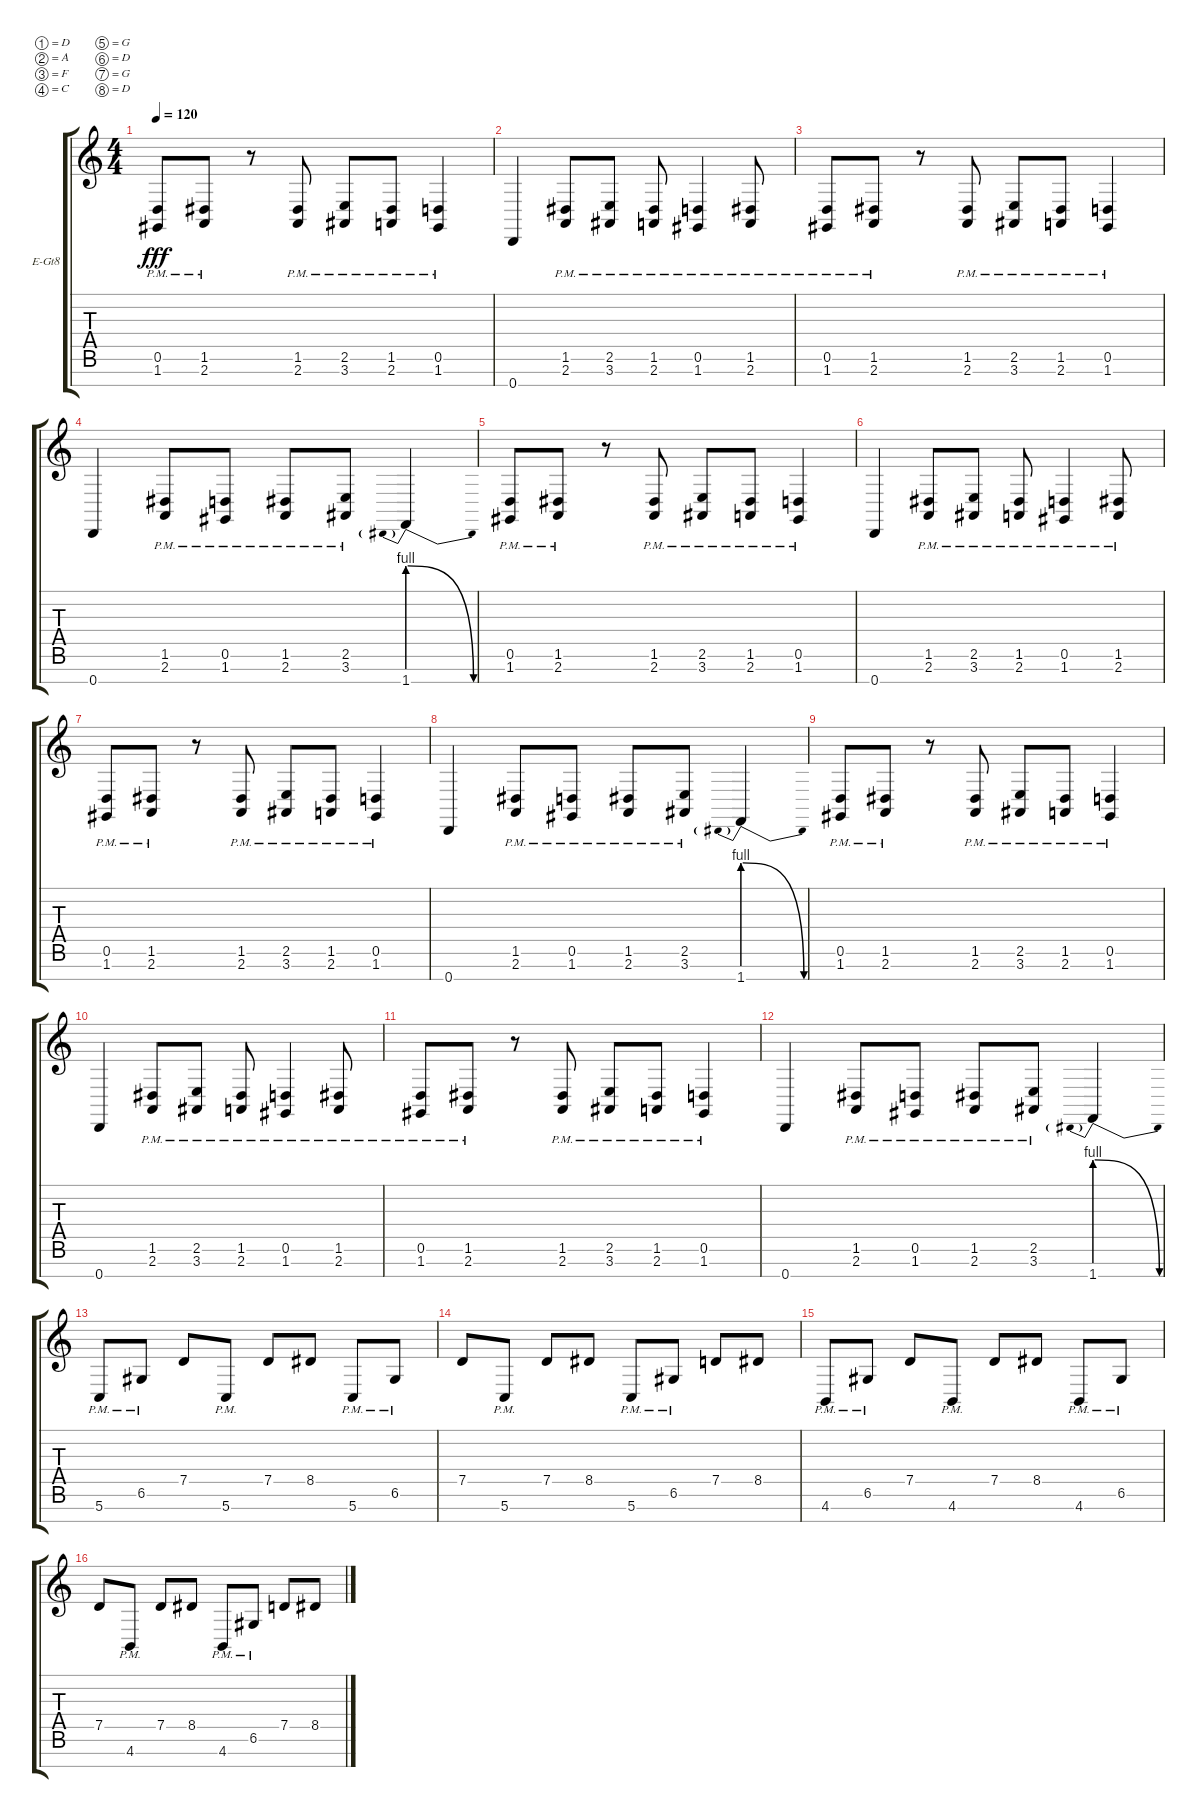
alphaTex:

\bracketExtendMode groupsimilarinstruments
\firstSystemTrackNameOrientation horizontal
\otherSystemsTrackNameOrientation horizontal
\track ("Sam" "E-Gt8") {instrument overdrivenguitar}
\staff {score tabs}
\tuning (D4 A3 F3 C3 G2 D2 G1 D1)
\ts (4 4)
\tempo 120
\clef g2
\ks c
(1.7{pm} 0.6{pm}).8{dy fff} (2.7{pm} 1.6{pm}).8 r.8 (2.7{pm} 1.6{pm}).8 (3.7{pm} 2.6{pm}).8 (2.7{pm} 1.6{pm}).8 (1.7{pm} 0.6{pm}).4 |
0.8.4 (2.7{pm} 1.6{pm}).8 (3.7{pm} 2.6{pm}).8 (2.7{pm} 1.6{pm}).8 (1.7{pm} 0.6{pm}).4 (2.7{pm} 1.6{pm}).8 |
(1.7{pm} 0.6{pm}).8 (2.7{pm} 1.6{pm}).8 r.8 (2.7{pm} 1.6{pm}).8 (3.7{pm} 2.6{pm}).8 (2.7{pm} 1.6{pm}).8 (1.7{pm} 0.6{pm}).4 |
0.8.4 (2.7{pm} 1.6{pm}).8 (1.7{pm} 0.6{pm}).8 (2.7{pm} 1.6{pm}).8 (3.7{pm} 2.6{pm}).8 1.8{be (prebendrelease 0 4 59.4 0)}.4 |
(1.7{pm} 0.6{pm}).8 (2.7{pm} 1.6{pm}).8 r.8 (2.7{pm} 1.6{pm}).8 (3.7{pm} 2.6{pm}).8 (2.7{pm} 1.6{pm}).8 (1.7{pm} 0.6{pm}).4 |
0.8.4 (2.7{pm} 1.6{pm}).8 (3.7{pm} 2.6{pm}).8 (2.7{pm} 1.6{pm}).8 (1.7{pm} 0.6{pm}).4 (2.7{pm} 1.6{pm}).8 |
(1.7{pm} 0.6{pm}).8 (2.7{pm} 1.6{pm}).8 r.8 (2.7{pm} 1.6{pm}).8 (3.7{pm} 2.6{pm}).8 (2.7{pm} 1.6{pm}).8 (1.7{pm} 0.6{pm}).4 |
0.8.4 (2.7{pm} 1.6{pm}).8 (1.7{pm} 0.6{pm}).8 (2.7{pm} 1.6{pm}).8 (3.7{pm} 2.6{pm}).8 1.8{be (prebendrelease 0 4 59.4 0)}.4 |
(1.7{pm} 0.6{pm}).8 (2.7{pm} 1.6{pm}).8 r.8 (2.7{pm} 1.6{pm}).8 (3.7{pm} 2.6{pm}).8 (2.7{pm} 1.6{pm}).8 (1.7{pm} 0.6{pm}).4 |
0.8.4 (2.7{pm} 1.6{pm}).8 (3.7{pm} 2.6{pm}).8 (2.7{pm} 1.6{pm}).8 (1.7{pm} 0.6{pm}).4 (2.7{pm} 1.6{pm}).8 |
(1.7{pm} 0.6{pm}).8 (2.7{pm} 1.6{pm}).8 r.8 (2.7{pm} 1.6{pm}).8 (3.7{pm} 2.6{pm}).8 (2.7{pm} 1.6{pm}).8 (1.7{pm} 0.6{pm}).4 |
0.8.4 (2.7{pm} 1.6{pm}).8 (1.7{pm} 0.6{pm}).8 (2.7{pm} 1.6{pm}).8 (3.7{pm} 2.6{pm}).8 1.8{be (prebendrelease 0 4 59.4 0)}.4 |
5.7{pm}.8 6.6{pm}.8 7.5.8 5.7{pm}.8 7.5.8 8.5.8 5.7{pm}.8 6.6{pm}.8 |
7.5.8 5.7{pm}.8 7.5.8 8.5.8 5.7{pm}.8 6.6{pm}.8 7.5.8 8.5.8 |
4.7{pm}.8 6.6{pm}.8 7.5.8 4.7{pm}.8 7.5.8 8.5.8 4.7{pm}.8 6.6{pm}.8 |
7.5.8 4.7{pm}.8 7.5.8 8.5.8 4.7{pm}.8 6.6{pm}.8 7.5.8 8.5.8
